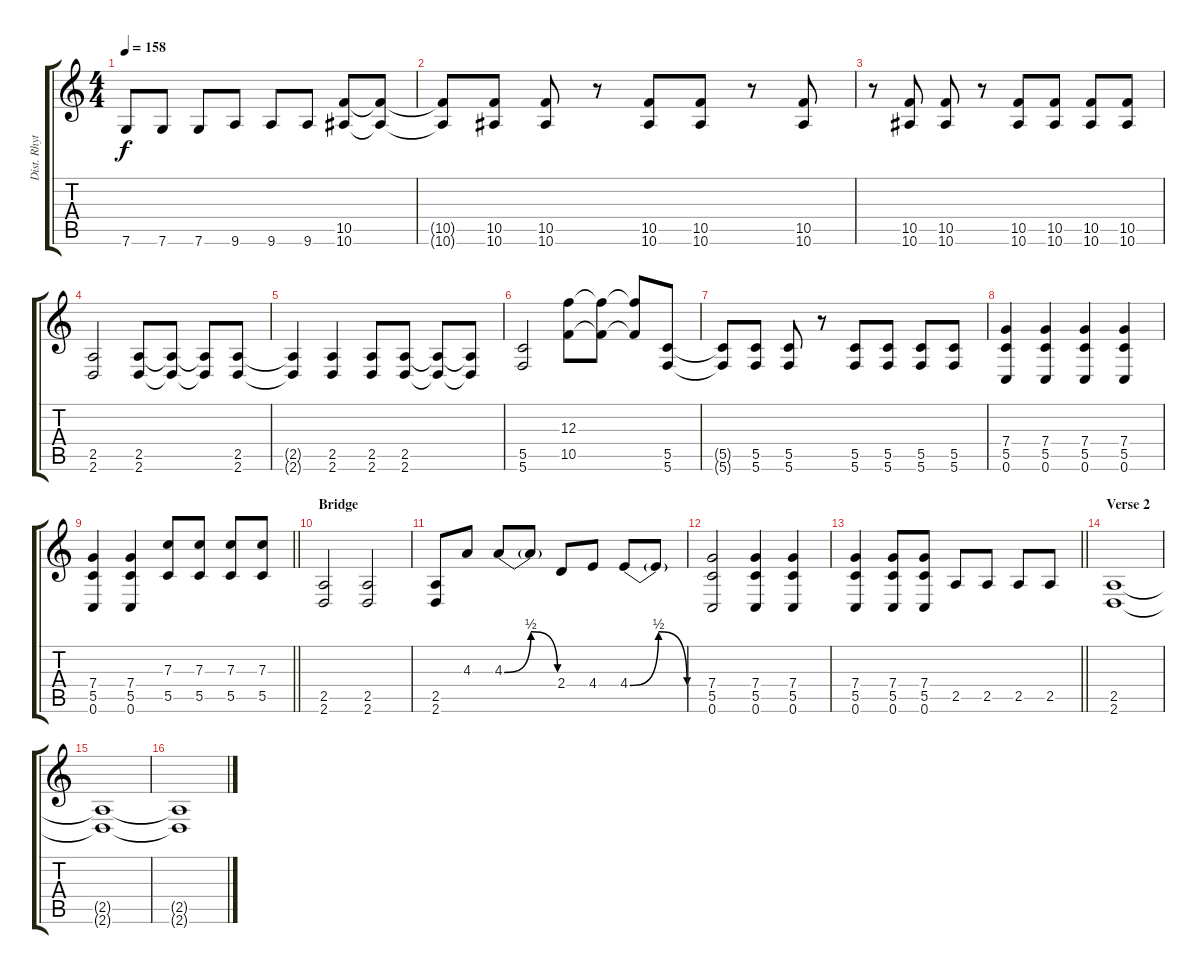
\track ("Dist. Rhytm Guitar [L]" "Dist. Rhyt") {instrument distortionguitar}
\staff {score tabs}
\tuning (D4 A3 F3 C3 G2 C2) {hide}
\ts (4 4)
\tempo 158
\clef g2
\ks c
7.6.8{dy f} 7.6.8 7.6.8 9.6.8 9.6.8 9.6.8 (10.5 10.6).8 (10.5{t} 10.6{t}).8 |
(10.5{t} 10.6{t}).8 (10.5 10.6).8 (10.5 10.6).8 r.8 (10.5 10.6).8 (10.5 10.6).8 r.8 (10.5 10.6).8 |
r.8 (10.5 10.6).8 (10.5 10.6).8 r.8 (10.5 10.6).8 (10.5 10.6).8 (10.5 10.6).8 (10.5 10.6).8 |
(2.5 2.6).2 (2.5 2.6).8 (2.5{t} 2.6{t}).8 (2.5{t} 2.6{t}).8 (2.5 2.6).8 |
(2.5{t} 2.6{t}).4 (2.5 2.6).4 (2.5 2.6).8 (2.5 2.6).8 (2.5{t} 2.6{t}).8 (2.5{t} 2.6{t}).8 |
(5.5 5.6).2 (12.3 10.5).8 (12.3{t} 10.5{t}).8 (12.3{t} 10.5{t}).8 (5.5 5.6).8 |
(5.5{t} 5.6{t}).8 (5.5 5.6).8 (5.5 5.6).8 r.8 (5.5 5.6).8 (5.5 5.6).8 (5.5 5.6).8 (5.5 5.6).8 |
(7.4 5.5 0.6).4 (7.4 5.5 0.6).4 (7.4 5.5 0.6).4 (7.4 5.5 0.6).4 |
\barLineRight lightlight
(7.4 5.5 0.6).4 (7.4 5.5 0.6).4 (7.3 5.5).8 (7.3 5.5).8 (7.3 5.5).8 (7.3 5.5).8 |
\section ("" "Bridge")
(2.5 2.6).2 (2.5 2.6).2 |
(2.5 2.6).8 4.3.8 4.3{be (bendrelease 0 0 30 2 30 2 60 0)}.8 4.3{t}.8 2.4.8 4.4.8 4.4{be (bendrelease 0 0 30 2 30 2 60 0)}.8 4.4{t}.8 |
(7.4 5.5 0.6).2 (7.4 5.5 0.6).4 (7.4 5.5 0.6).4 |
\barLineRight lightlight
(7.4 5.5 0.6).4 (7.4 5.5 0.6).8 (7.4 5.5 0.6).8 2.5.8 2.5.8 2.5.8 2.5.8 |
\section ("" "Verse 2")
(2.5 2.6).1{volume 0} |
(2.5{t} 2.6{t}).1 |
(2.5{t} 2.6{t}).1
